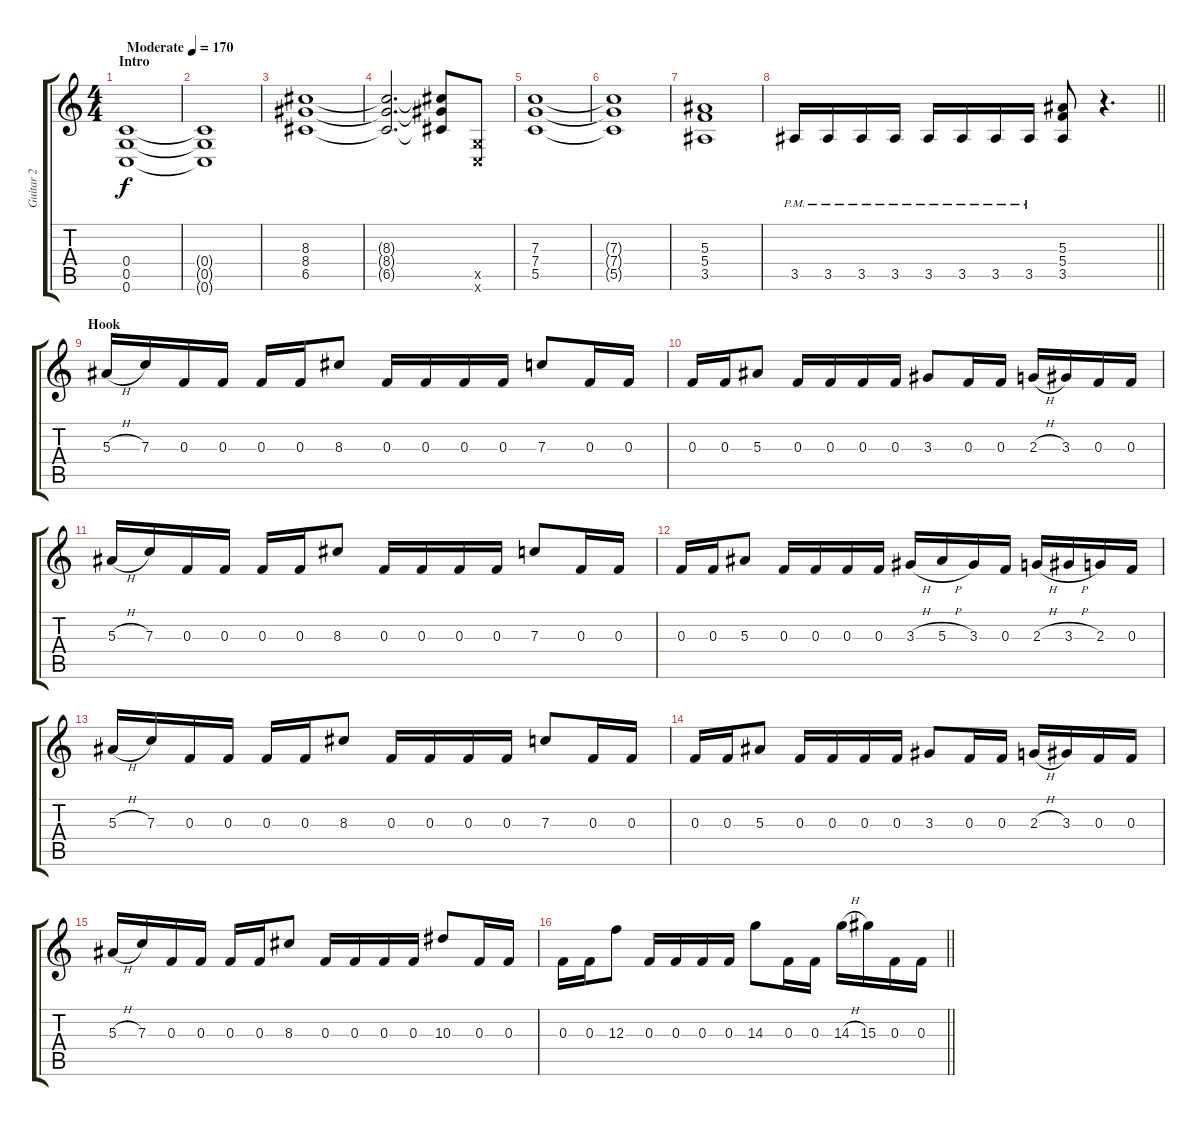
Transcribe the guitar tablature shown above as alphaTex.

\track ("Guitar 2" "Guitar 2") {instrument overdrivenguitar}
\staff {score tabs}
\tuning (D4 A3 F3 C3 G2 C2) {hide}
\ts (4 4)
\section ("" "Intro")
\tempo (170 "Moderate")
\clef g2
\ks c
(0.4 0.5 0.6).1{dy f instrument overdrivenguitar} |
(0.4{t} 0.5{t} 0.6{t}).1 |
(8.3 8.4 6.5).1 |
(8.3{t} 8.4{t} 6.5{t}).2{d} (8.3{t} 8.4{t} 6.5{t}).8 (0.5{x} 0.6{x}).8 |
(7.3 7.4 5.5).1 |
(7.3{t} 7.4{t} 5.5{t}).1 |
(5.3 5.4 3.5).1 |
\barLineRight lightlight
3.5{pm}.16 3.5{pm}.16 3.5{pm}.16 3.5{pm}.16 3.5{pm}.16 3.5{pm}.16 3.5{pm}.16 3.5{pm}.16 (5.3 5.4 3.5).8 r.4{d} |
\section ("" "Hook")
5.3{h}.16 7.3.16 0.3.16 0.3.16 0.3.16 0.3.16 8.3.8 0.3.16 0.3.16 0.3.16 0.3.16 7.3.8 0.3.16 0.3.16 |
0.3.16 0.3.16 5.3.8 0.3.16 0.3.16 0.3.16 0.3.16 3.3.8 0.3.16 0.3.16 2.3{h}.16 3.3.16 0.3.16 0.3.16 |
5.3{h}.16 7.3.16 0.3.16 0.3.16 0.3.16 0.3.16 8.3.8 0.3.16 0.3.16 0.3.16 0.3.16 7.3.8 0.3.16 0.3.16 |
0.3.16 0.3.16 5.3.8 0.3.16 0.3.16 0.3.16 0.3.16 3.3{h}.16 5.3{h}.16 3.3.16 0.3.16 2.3{h}.16 3.3{h}.16 2.3.16 0.3.16 |
5.3{h}.16 7.3.16 0.3.16 0.3.16 0.3.16 0.3.16 8.3.8 0.3.16 0.3.16 0.3.16 0.3.16 7.3.8 0.3.16 0.3.16 |
0.3.16 0.3.16 5.3.8 0.3.16 0.3.16 0.3.16 0.3.16 3.3.8 0.3.16 0.3.16 2.3{h}.16 3.3.16 0.3.16 0.3.16 |
5.3{h}.16 7.3.16 0.3.16 0.3.16 0.3.16 0.3.16 8.3.8 0.3.16 0.3.16 0.3.16 0.3.16 10.3.8 0.3.16 0.3.16 |
\barLineRight lightlight
0.3.16 0.3.16 12.3.8 0.3.16 0.3.16 0.3.16 0.3.16 14.3.8 0.3.16 0.3.16 14.3{h}.16 15.3.16 0.3.16 0.3.16
